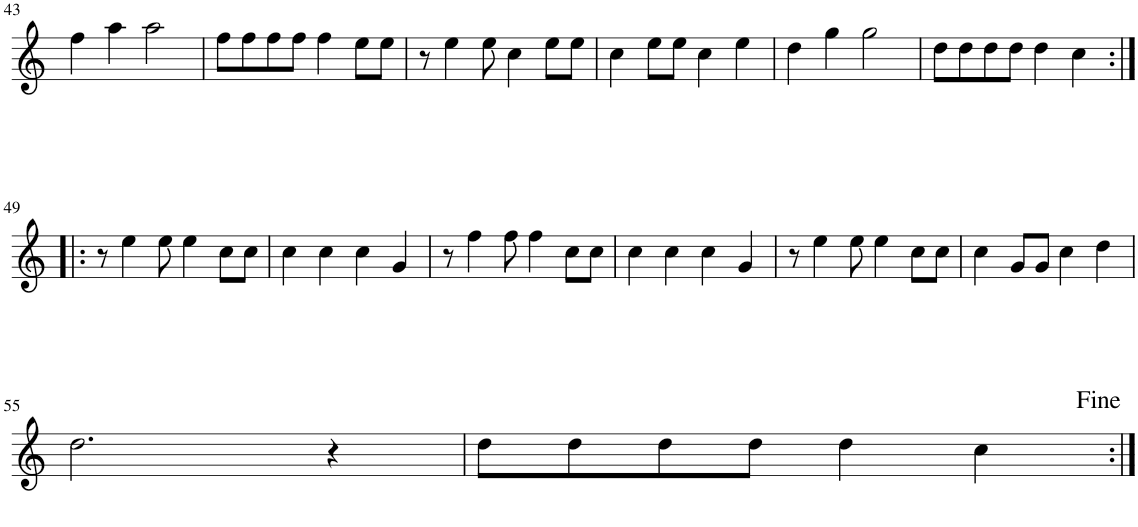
**kern
*part1
*staff1
*I"Flauta 1
*I'Fl.1
!!LO:PB:g=z
*clefG2
*k[]
*M4/4
=43
4ff\
4aa\
2aa\
=44
8ff\L
8ff\
8ff\
8ff\J
4ff\
8ee\L
8ee\J
=45
8r
4ee\
8ee\
4cc\
8ee\L
8ee\J
=46
4cc\
8ee\L
8ee\J
4cc\
4ee\
=47
4dd\
4gg\
2gg\
=48
8dd\L
8dd\
8dd\
8dd\J
4dd\
4cc\
!!LO:LB:g=z
=49:|!|:
8r
4ee\
8ee\
4ee\
8cc\L
8cc\J
=50
4cc\
4cc\
4cc\
4g/
=51
8r
4ff\
8ff\
4ff\
8cc\L
8cc\J
=52
4cc\
4cc\
4cc\
4g/
=53
8r
4ee\
8ee\
4ee\
8cc\L
8cc\J
=54
4cc\
8g/L
8g/J
4cc\
4dd\
!!LO:LB:g=z
=55
2.dd\
4r
=56
8dd\L
8dd\
8dd\
8dd\J
4dd\
4cc\
=:|!
*-
